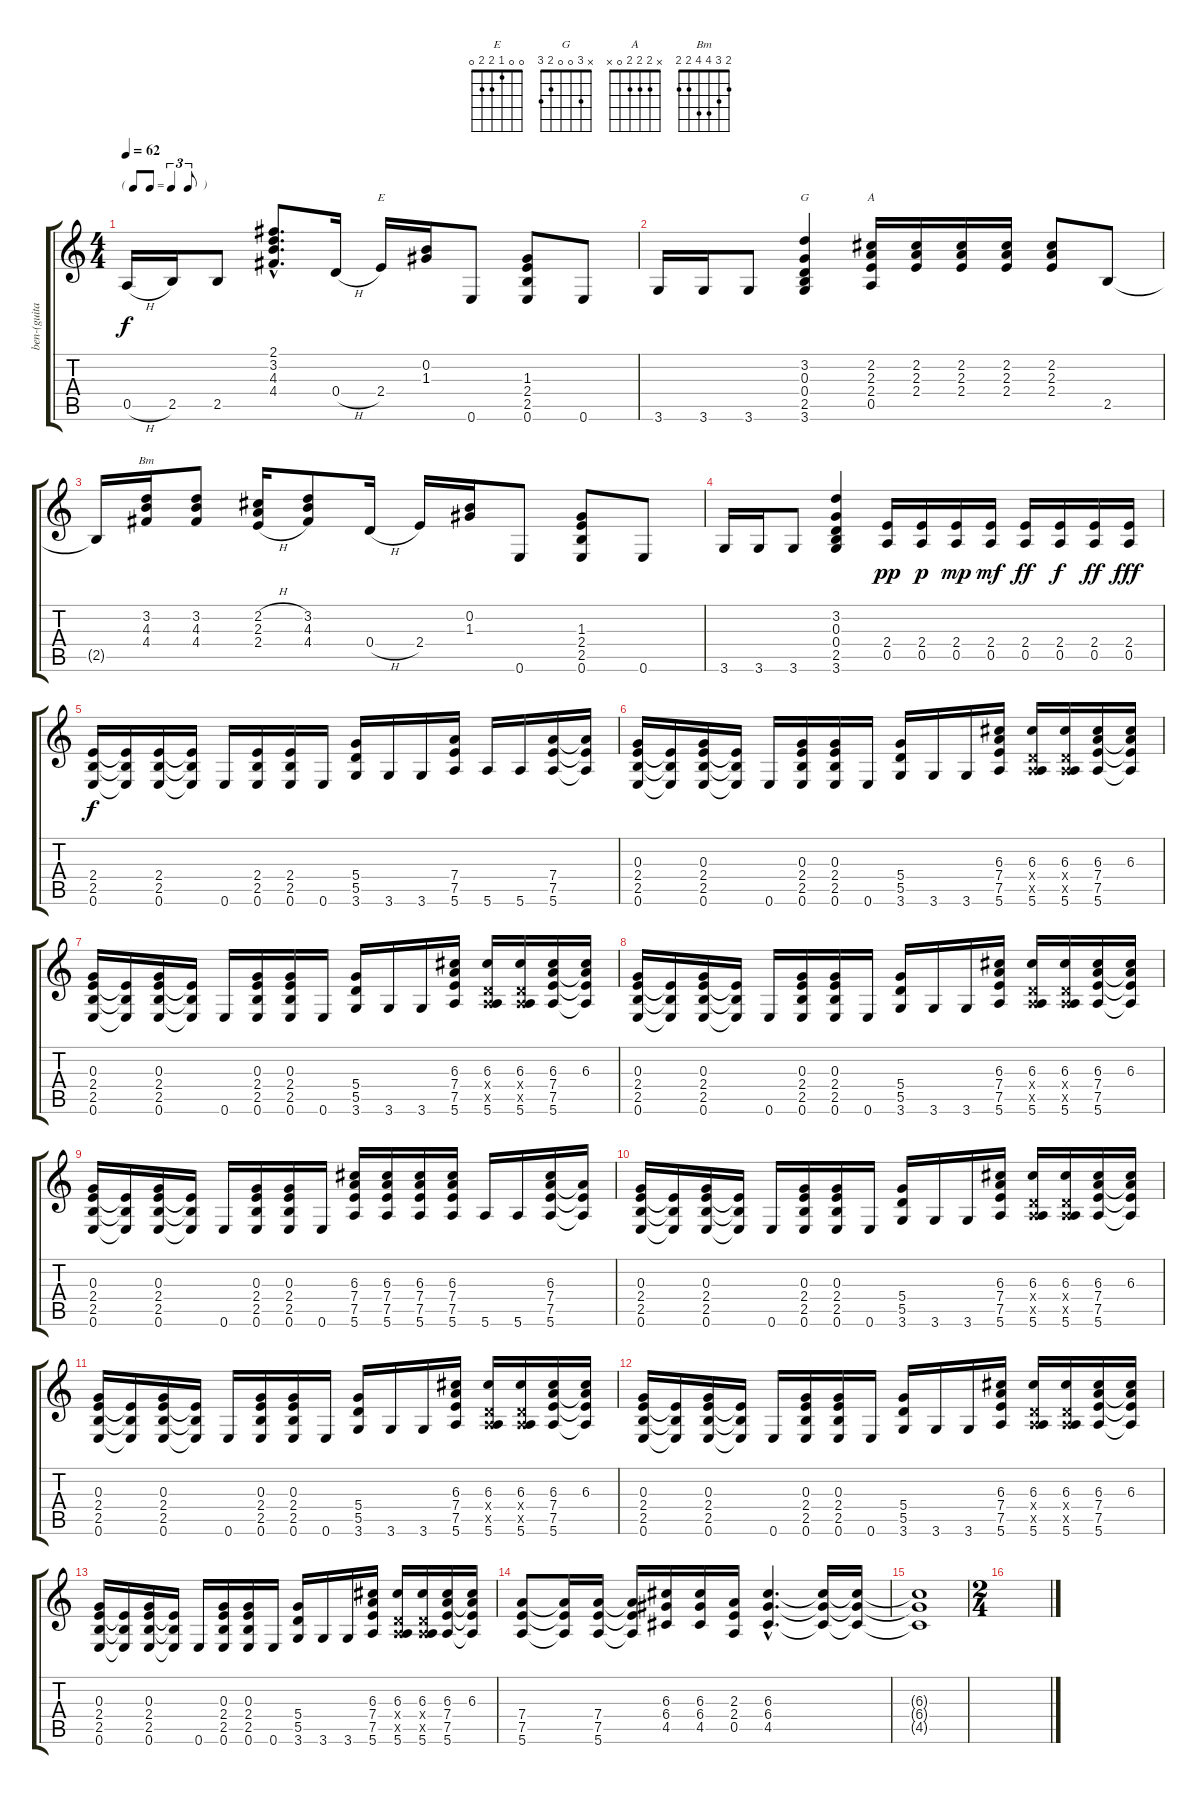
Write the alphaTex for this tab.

\track ("ben-(guitare)" "ben-(guita") {instrument electricguitarjazz}
\staff {score tabs}
\tuning (E4 B3 G3 D3 A2 E2) {hide}
\chord ("E" 0 0 1 2 2 0)
\chord ("G" x 3 0 0 2 3)
\chord ("A" x 2 2 2 0 x)
\chord ("Bm" 2 3 4 4 2 2)
\ts (4 4)
\tf triplet8th
\tempo 62
\clef g2
\ks c
0.5{h}.16{dy f} 2.5.16 2.5.8 (2.1{hac} 3.2{hac} 4.3{hac} 4.4{hac}).8{d} 0.4{h}.16 2.4.16{ch "E"} (0.2 1.3).16 0.6.8 (1.3 2.4 2.5 0.6).8 0.6.8 |
3.6.16 3.6.16 3.6.8 (3.2 0.3 0.4 2.5 3.6).4{ch "G"} (2.2 2.3 2.4 0.5).16{ch "A"} (2.2 2.3 2.4).16 (2.2 2.3 2.4).16 (2.2 2.3 2.4).16 (2.2 2.3 2.4).8 2.5.8 |
2.5{t}.16 (3.2 4.3 4.4).16{ch "Bm"} (3.2 4.3 4.4).8 (2.2{h} 2.3{h} 2.4{h}).16 (3.2 4.3 4.4).8 0.4{h}.16 2.4.16 (0.2 1.3).16 0.6.8 (1.3 2.4 2.5 0.6).8 0.6.8 |
3.6.16 3.6.16 3.6.8 (3.2 0.3 0.4 2.5 3.6).4 (2.4 0.5).16{dy pp instrument overdrivenguitar} (2.4 0.5).16{dy p} (2.4 0.5).16{dy mp} (2.4 0.5).16{dy mf} (2.4 0.5).16{dy ff} (2.4 0.5).16{dy f} (2.4 0.5).16{dy ff} (2.4 0.5).16{dy fff} |
(2.4 2.5 0.6).16{dy f instrument overdrivenguitar} (2.4{t} 2.5{t} 0.6{t}).16 (2.4 2.5 0.6).16 (2.4{t} 2.5{t} 0.6{t}).16 0.6.16 (2.4 2.5 0.6).16 (2.4 2.5 0.6).16 0.6.16 (5.4 5.5 3.6).16 3.6.16 3.6.16 (7.4 7.5 5.6).16 5.6.16 5.6.16 (7.4 7.5 5.6).16 (7.4{t} 7.5{t} 5.6{t}).16 |
(0.3 2.4 2.5 0.6).16 (2.4{t} 2.5{t} 0.6{t}).16 (0.3 2.4 2.5 0.6).16 (2.4{t} 2.5{t} 0.6{t}).16 0.6.16 (0.3 2.4 2.5 0.6).16 (0.3 2.4 2.5 0.6).16 0.6.16 (5.4 5.5 3.6).16 3.6.16 3.6.16 (6.3 7.4 7.5 5.6).16 (6.3 0.4{x} 0.5{x} 5.6).16 (6.3 0.4{x} 0.5{x} 5.6).16 (6.3 7.4 7.5 5.6).16 (6.3 7.4{t} 7.5{t} 5.6{t}).16 |
(0.3 2.4 2.5 0.6).16 (2.4{t} 2.5{t} 0.6{t}).16 (0.3 2.4 2.5 0.6).16 (2.4{t} 2.5{t} 0.6{t}).16 0.6.16 (0.3 2.4 2.5 0.6).16 (0.3 2.4 2.5 0.6).16 0.6.16 (5.4 5.5 3.6).16 3.6.16 3.6.16 (6.3 7.4 7.5 5.6).16 (6.3 0.4{x} 0.5{x} 5.6).16 (6.3 0.4{x} 0.5{x} 5.6).16 (6.3 7.4 7.5 5.6).16 (6.3 7.4{t} 7.5{t} 5.6{t}).16 |
(0.3 2.4 2.5 0.6).16 (2.4{t} 2.5{t} 0.6{t}).16 (0.3 2.4 2.5 0.6).16 (2.4{t} 2.5{t} 0.6{t}).16 0.6.16 (0.3 2.4 2.5 0.6).16 (0.3 2.4 2.5 0.6).16 0.6.16 (5.4 5.5 3.6).16 3.6.16 3.6.16 (6.3 7.4 7.5 5.6).16 (6.3 0.4{x} 0.5{x} 5.6).16 (6.3 0.4{x} 0.5{x} 5.6).16 (6.3 7.4 7.5 5.6).16 (6.3 7.4{t} 7.5{t} 5.6{t}).16 |
(0.3 2.4 2.5 0.6).16{instrument overdrivenguitar} (2.4{t} 2.5{t} 0.6{t}).16 (0.3 2.4 2.5 0.6).16 (2.4{t} 2.5{t} 0.6{t}).16 0.6.16 (0.3 2.4 2.5 0.6).16 (0.3 2.4 2.5 0.6).16 0.6.16 (6.3 7.4 7.5 5.6).16 (6.3 7.4 7.5 5.6).16 (6.3 7.4 7.5 5.6).16 (6.3 7.4 7.5 5.6).16 5.6.16 5.6.16 (6.3 7.4 7.5 5.6).16 (7.4{t} 7.5{t} 5.6{t}).16 |
(0.3 2.4 2.5 0.6).16 (2.4{t} 2.5{t} 0.6{t}).16 (0.3 2.4 2.5 0.6).16 (2.4{t} 2.5{t} 0.6{t}).16 0.6.16 (0.3 2.4 2.5 0.6).16 (0.3 2.4 2.5 0.6).16 0.6.16 (5.4 5.5 3.6).16 3.6.16 3.6.16 (6.3 7.4 7.5 5.6).16 (6.3 0.4{x} 0.5{x} 5.6).16 (6.3 0.4{x} 0.5{x} 5.6).16 (6.3 7.4 7.5 5.6).16 (6.3 7.4{t} 7.5{t} 5.6{t}).16 |
(0.3 2.4 2.5 0.6).16 (2.4{t} 2.5{t} 0.6{t}).16 (0.3 2.4 2.5 0.6).16 (2.4{t} 2.5{t} 0.6{t}).16 0.6.16 (0.3 2.4 2.5 0.6).16 (0.3 2.4 2.5 0.6).16 0.6.16 (5.4 5.5 3.6).16 3.6.16 3.6.16 (6.3 7.4 7.5 5.6).16 (6.3 0.4{x} 0.5{x} 5.6).16 (6.3 0.4{x} 0.5{x} 5.6).16 (6.3 7.4 7.5 5.6).16 (6.3 7.4{t} 7.5{t} 5.6{t}).16 |
(0.3 2.4 2.5 0.6).16 (2.4{t} 2.5{t} 0.6{t}).16 (0.3 2.4 2.5 0.6).16 (2.4{t} 2.5{t} 0.6{t}).16 0.6.16 (0.3 2.4 2.5 0.6).16 (0.3 2.4 2.5 0.6).16 0.6.16 (5.4 5.5 3.6).16 3.6.16 3.6.16 (6.3 7.4 7.5 5.6).16 (6.3 0.4{x} 0.5{x} 5.6).16 (6.3 0.4{x} 0.5{x} 5.6).16 (6.3 7.4 7.5 5.6).16 (6.3 7.4{t} 7.5{t} 5.6{t}).16 |
(0.3 2.4 2.5 0.6).16 (2.4{t} 2.5{t} 0.6{t}).16 (0.3 2.4 2.5 0.6).16 (2.4{t} 2.5{t} 0.6{t}).16 0.6.16 (0.3 2.4 2.5 0.6).16 (0.3 2.4 2.5 0.6).16 0.6.16 (5.4 5.5 3.6).16 3.6.16 3.6.16 (6.3 7.4 7.5 5.6).16 (6.3 0.4{x} 0.5{x} 5.6).16 (6.3 0.4{x} 0.5{x} 5.6).16 (6.3 7.4 7.5 5.6).16 (6.3 7.4{t} 7.5{t} 5.6{t}).16 |
(7.4 7.5 5.6).8{volume 7 instrument overdrivenguitar} (7.4{t} 7.5{t} 5.6{t}).16 (7.4 7.5 5.6).16 (7.4{t} 7.5{t} 5.6{t}).16 (6.3 6.4 4.5).16 (6.3 6.4 4.5).16 (2.3 2.4 0.5).16 (6.3{hac} 6.4{hac} 4.5{hac}).4{d volume 0} (6.3{t} 6.4{t} 4.5{t}).16 (6.3{t} 6.4{t} 4.5{t}).16 |
(6.3{t} 6.4{t} 4.5{t}).1 |
\ts (2 4)
